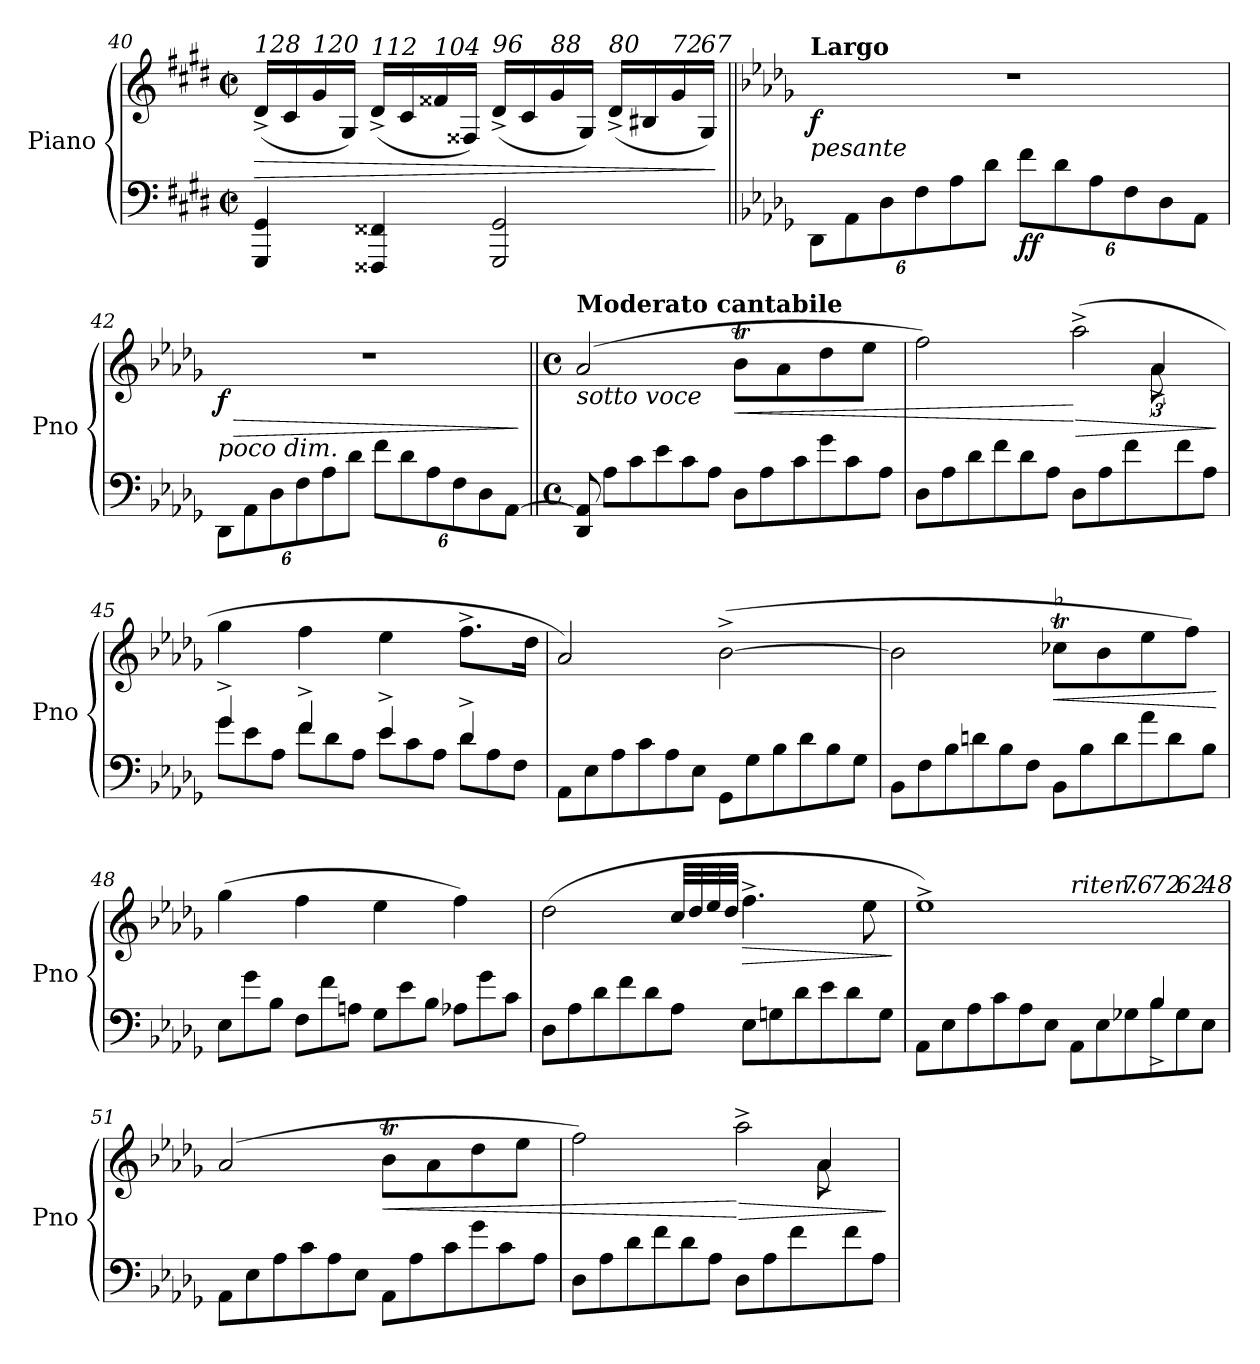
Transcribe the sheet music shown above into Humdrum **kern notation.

**kern	**kern	**dynam
*part1	*part1	*part1
*staff2	*staff1	*staff1/2
*I"Piano	*	*
*I'Pno	*	*
!!LO:LB:g=z
*clefF4	*clefG2	*
*k[f#c#g#d#]	*k[f#c#g#d#]	*
*M2/2	*M2/2	*
*met(c|)	*met(c|)	*
=40	=40	=40
*^	*	*
!	!	!LO:TX:a:i:t=128	!
!	!	!	!LO:HP:b
4GGG#/ 4GG#/	2ryy	(<16d#^/LL	>
.	.	16c#/	.
!	!	!LO:TX:a:i:t=120	!
.	.	16g#/	.
.	.	16G#/JJ)	.
!	!	!LO:TX:a:i:t=112	!
4FFF##X/ 4FF##X/	.	(<16d#^/LL	.
.	.	16c#/	.
!	!	!LO:TX:a:i:t=104	!
.	.	16f##X/	.
.	.	16F##X/JJ)	.
!	!	!LO:TX:a:i:t=96	!
2GGG#/ 2GG#/	4ryy	(<16d#^/LL	.
.	.	16c#/	.
!	!	!LO:TX:a:i:t=88	!
.	.	16g#/	.
.	.	16G#/JJ)	.
!	!	!LO:TX:a:i:t=80	!
.	4ryy	(<16d#^/LL	.
.	.	16B#X/	.
!	!	!LO:TX:a:i:t=72	!
.	.	16g#/	.
!	!	!LO:TX:a:i:t=67	!
.	.	16G#/JJ)	.
*v	*v	*	*
.	.	]
=41||	=41||	=41||
*k[b-e-a-d-g-]	*k[b-e-a-d-g-]	*
*Xbrackettup	*	*
!	!LO:TX:a:B:t=Largo	!
!	!LO:TX:b:i:t=pesante	!
!	!	!LO:DY:b
12DD-\L	1r	f
12AA-\	.	.
12D-\	.	.
12F\	.	.
12A-\	.	.
12d-\J	.	.
!	!	!LO:DY:b=2
12f\L	.	ff
12d-\	.	.
12A-\	.	.
12F\	.	.
12D-\	.	.
12AA-\J	.	.
=42	=42	=42
!	!LO:TX:b:i:t=poco dim.	!
!	!	!LO:HP:b
!	!	!LO:DY:n=1:b
12DD-\L	1r	> f
12AA-\	.	.
12D-\	.	.
12F\	.	.
12A-\	.	.
12d-\J	.	.
12f\L	.	.
12d-\	.	.
12A-\	.	.
12F\	.	.
12D-\	.	.
[12AA-\J	.	.
.	.	]
!!LO:LB:g=z
=43||	=43||	=43||
*M4/4	*M4/4	*
*met(c)	*met(c)	*
*Xtuplet	*	*
!	!LO:TX:a:B:t=Moderato cantabile	!
!	!LO:TX:b:i:t=sotto voce	!
!	!	!LO:DY:b=2
!	!	!LO:DY:n=1:b
12DD-/ 12AA-/]	(>2a-/	p mp
12A-\L	.	.
12c\	.	.
12e-\	.	.
12c\	.	.
12A-\J	.	.
!	!	!LO:HP:b
12D-\L	8b-T\L	<
12A-\	.	.
.	8a-\	.
12c\	.	.
12g-\	8dd-\	.
12c\	.	.
.	8ee-\J	.
12A-\J	.	.
=44	=44	=44
*	*^	*
*	*	*^	*
12D-\L	2ff\)	2.ryy	2.ryy	.
12A-\	.	.	.	.
12d-\	.	.	.	.
12f\	.	.	.	.
12d-\	.	.	.	.
12A-\J	.	.	.	.
!	!	!	!	!LO:HP:n=1:b
!	!	!	!	!LO:DY:n=1:b=2
!	!	!	!	!LO:DY:n=2:b
12D-\L	(>2aa-^\	.	.	[ > p mp
12A-\	.	.	.	.
12f\	.	.	.	.
12ryy	.	4a-^/	12a-\	.
12f\	.	.	6ryy	.
12A-\J	.	.	.	.
*	*v	*v	*v	*
.	.	]
=45	=45	=45
*^	*	*
!	!	!	!LO:DY:b=2
!	!	!	!LO:DY:n=1:b
4g-^/	12g-\L	4gg-\	p mp
.	12e-\	.	.
.	12A-\J	.	.
4f^/	12f\L	4ff\	.
.	12d-\	.	.
.	12A-\J	.	.
4e-^/	12e-\L	4ee-\	.
.	12c\	.	.
.	12A-\J	.	.
4d-^/	12d-\L	8.ff^\L	.
.	12A-\	.	.
.	12F\J	.	.
.	.	16dd-\Jk	.
*v	*v	*	*
=46	=46	=46
12AA-\L	2a-/)	.
12E-\	.	.
12A-\	.	.
12c\	.	.
12A-\	.	.
12E-\J	.	.
12GG-\L	(>[2b-^\	.
12G-\	.	.
12B-\	.	.
12d-\	.	.
12B-\	.	.
12G-\J	.	.
!!LO:LB:g=z
=47	=47	=47
12BB-\L	2b-\]	.
12F\	.	.
12B-\	.	.
12dn\	.	.
12B-\	.	.
12F\J	.	.
!	!LO:TX:a:i:t=♭	!
!	!	!LO:HP:b
12BB-\L	8cc-XT\L	<
12B-\	.	.
.	8b-\	.
12d\	.	.
12a-\	8ee-\	.
12d\	.	.
.	8ff\J)	.
12B-\J	.	.
.	.	[
=48	=48	=48
!	!	!LO:DY:b=2
!	!	!LO:DY:n=1:b
12E-\L	(>4gg-\	p mp
12g-\	.	.
12B-\J	.	.
12F\L	4ff\	.
12f\	.	.
12An\J	.	.
12G-\L	4ee-\	.
12e-\	.	.
12B-\J	.	.
12A-X\L	4ff\)	.
12g-\	.	.
12c\J	.	.
=49	=49	=49
*	*^	*
*	*	*Xtuplet	*
12D-\L	(>2dd-\	[3dd-yy	.
12A-\	.	.	.
12d-\	.	.	.
12f\	.	.	.
12d-\	.	12dd-yy]	.
12A-\J	.	48cc!/LLL	.
.	.	48dd-!/	.
.	.	48ee-!/	.
.	.	48dd-!/JJJ	.
!	!	!	!LO:HP:b
12E-\L	4.ff^\	2ryy	>
12Gn\	.	.	.
12d-\	.	.	.
12e-\	.	.	.
12d-\	.	.	.
.	8ee-\	.	.
12G\J	.	.	.
*	*v	*v	*
.	.	]
=50	=50	=50
*^	*	*
!	!	!LO:TX:a:i:t=ten.	!
!	!	!	!LO:DY:b=2
!	!	!	!LO:DY:n=1:b
*	*	*^	*
*	*	*	*^	*
*	*	*	*	*^	*
*	*	*	*	*	*^	*
*	*	*	*	*	*	*^	*
12AA-\L	2.ryy	1ee-^)	2ryy	3%2ryy	2.ryy	3%2ryy	3%2ryy	p mp
12E-\	.	.	.	.	.	.	.	.
12A-\	.	.	.	.	.	.	.	.
12c\	.	.	.	.	.	.	.	.
12A-\	.	.	.	.	.	.	.	.
12E-\J	.	.	.	.	.	.	.	.
!	!	!	!LO:TX:a:i:t=riten.	!	!	!	!	!
12AA-\L	.	.	2ryy	.	.	.	.	.
12E-\	.	.	.	.	.	.	.	.
!	!	!	!	!LO:TX:a:i:t=76	!	!	!	!
12G-X\	.	.	.	3ryy	.	6ryy	6.ryy	.
!	!	!	!	!	!LO:TX:a:i:t=72	!	!	!
12B-\	4B-^/	.	.	.	4ryy	.	.	.
!	!	!	!	!	!	!LO:TX:a:i:t=62	!	!
12G-\	.	.	.	.	.	6ryy	.	.
!	!	!	!	!	!	!	!LO:TX:a:i:t=48	!
12E-\J	.	.	.	.	.	.	12ryy	.
*v	*v	*	*	*	*	*	*	*
!!LO:LB:g=z
=51	=51	=51	=51	=51	=51	=51	=51
!	!LO:TX:a:i:t=a tempo	!	!	!	!	!	!
!	!	!	!	!	!	!	!LO:DY:b=2
!	!	!	!	!	!	!	!LO:DY:n=1:b
*	*v	*v	*v	*v	*v	*v	*
12AA-\L	(>2a-/	p mp
12E-\	.	.
12A-\	.	.
12c\	.	.
12A-\	.	.
12E-\J	.	.
!	!	!LO:HP:b
12AA-\L	8b-T\L	<
12A-\	.	.
.	8a-\	.
12c\	.	.
12g-\	8dd-\	.
12c\	.	.
.	8ee-\J	.
12A-\J	.	.
=52	=52	=52
*	*^	*
*	*	*^	*
12D-\L	2ff\)	2.ryy	2.ryy	.
12A-\	.	.	.	.
12d-\	.	.	.	.
12f\	.	.	.	.
12d-\	.	.	.	.
12A-\J	.	.	.	.
!	!	!	!	!LO:HP:n=1:b
!	!	!	!	!LO:DY:n=1:b=2
!	!	!	!	!LO:DY:n=2:b
12D-\L	2aa-^\	.	.	[ > p mp
12A-\	.	.	.	.
12f\	.	.	.	.
12ryy	.	4a-^/	12a-\	.
12f\	.	.	6ryy	.
12A-\J	.	.	.	.
*	*v	*v	*v	*
.	.	]
=	=	=
*-	*-	*-
